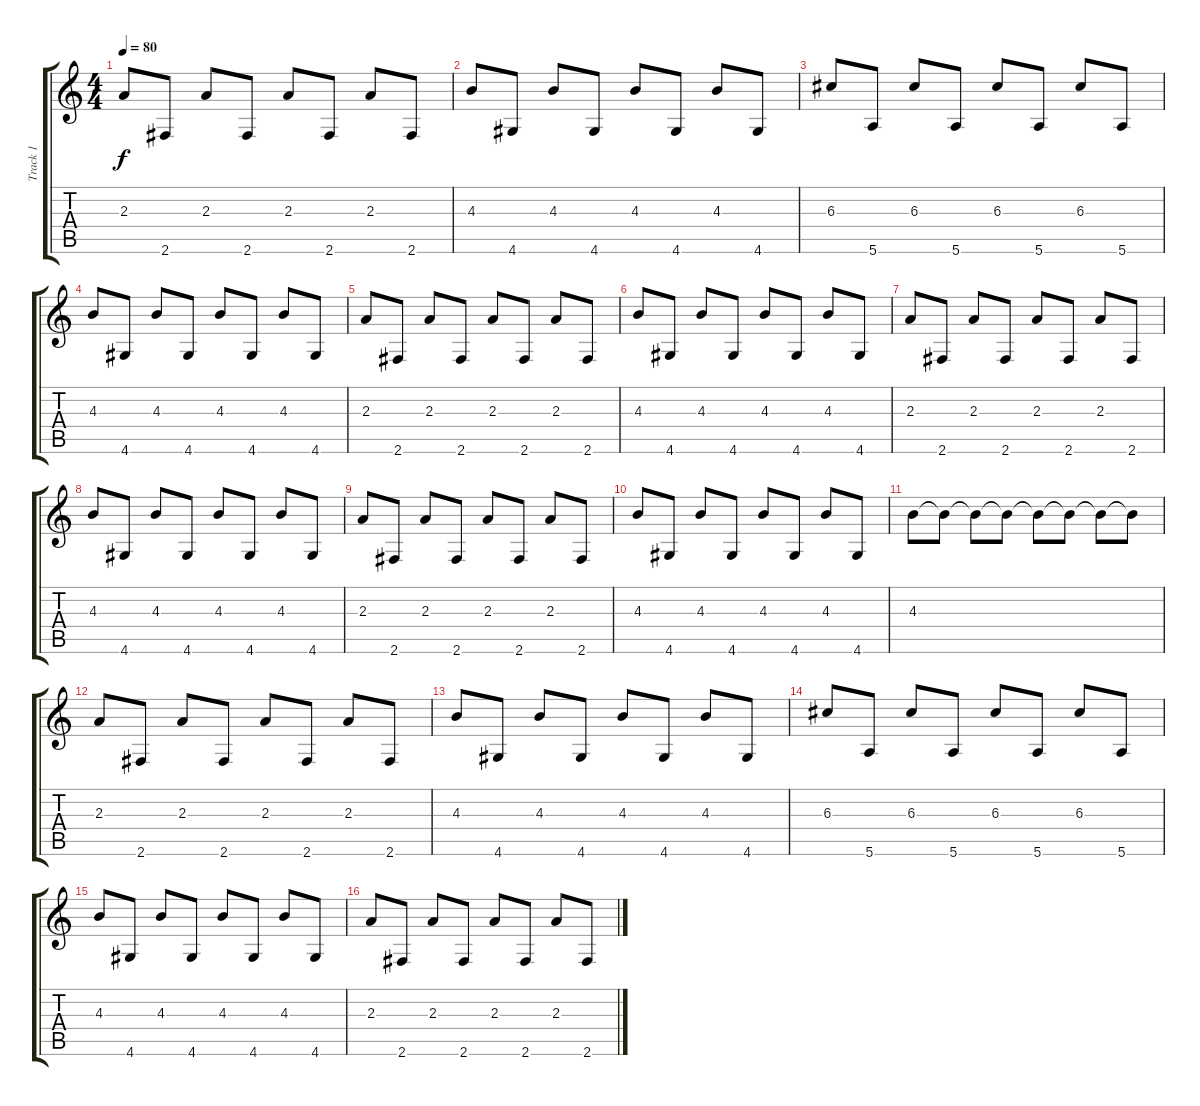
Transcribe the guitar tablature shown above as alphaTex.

\track ("Track 1" "Track 1") {instrument acousticguitarsteel}
\staff {score tabs}
\tuning (E4 B3 G3 D3 A2 E2) {hide}
\ts (4 4)
\tempo 80
\clef g2
\ks c
2.3.8{dy f} 2.6.8 2.3.8 2.6.8 2.3.8 2.6.8 2.3.8 2.6.8 |
4.3.8 4.6.8 4.3.8 4.6.8 4.3.8 4.6.8 4.3.8 4.6.8 |
6.3.8 5.6.8 6.3.8 5.6.8 6.3.8 5.6.8 6.3.8 5.6.8 |
4.3.8 4.6.8 4.3.8 4.6.8 4.3.8 4.6.8 4.3.8 4.6.8 |
2.3.8 2.6.8 2.3.8 2.6.8 2.3.8 2.6.8 2.3.8 2.6.8 |
4.3.8 4.6.8 4.3.8 4.6.8 4.3.8 4.6.8 4.3.8 4.6.8 |
2.3.8 2.6.8 2.3.8 2.6.8 2.3.8 2.6.8 2.3.8 2.6.8 |
4.3.8 4.6.8 4.3.8 4.6.8 4.3.8 4.6.8 4.3.8 4.6.8 |
2.3.8 2.6.8 2.3.8 2.6.8 2.3.8 2.6.8 2.3.8 2.6.8 |
4.3.8 4.6.8 4.3.8 4.6.8 4.3.8 4.6.8 4.3.8 4.6.8 |
4.3.8 4.3{t}.8 4.3{t}.8 4.3{t}.8 4.3{t}.8 4.3{t}.8 4.3{t}.8 4.3{t}.8 |
2.3.8 2.6.8 2.3.8 2.6.8 2.3.8 2.6.8 2.3.8 2.6.8 |
4.3.8 4.6.8 4.3.8 4.6.8 4.3.8 4.6.8 4.3.8 4.6.8 |
6.3.8 5.6.8 6.3.8 5.6.8 6.3.8 5.6.8 6.3.8 5.6.8 |
4.3.8 4.6.8 4.3.8 4.6.8 4.3.8 4.6.8 4.3.8 4.6.8 |
2.3.8 2.6.8 2.3.8 2.6.8 2.3.8 2.6.8 2.3.8 2.6.8
